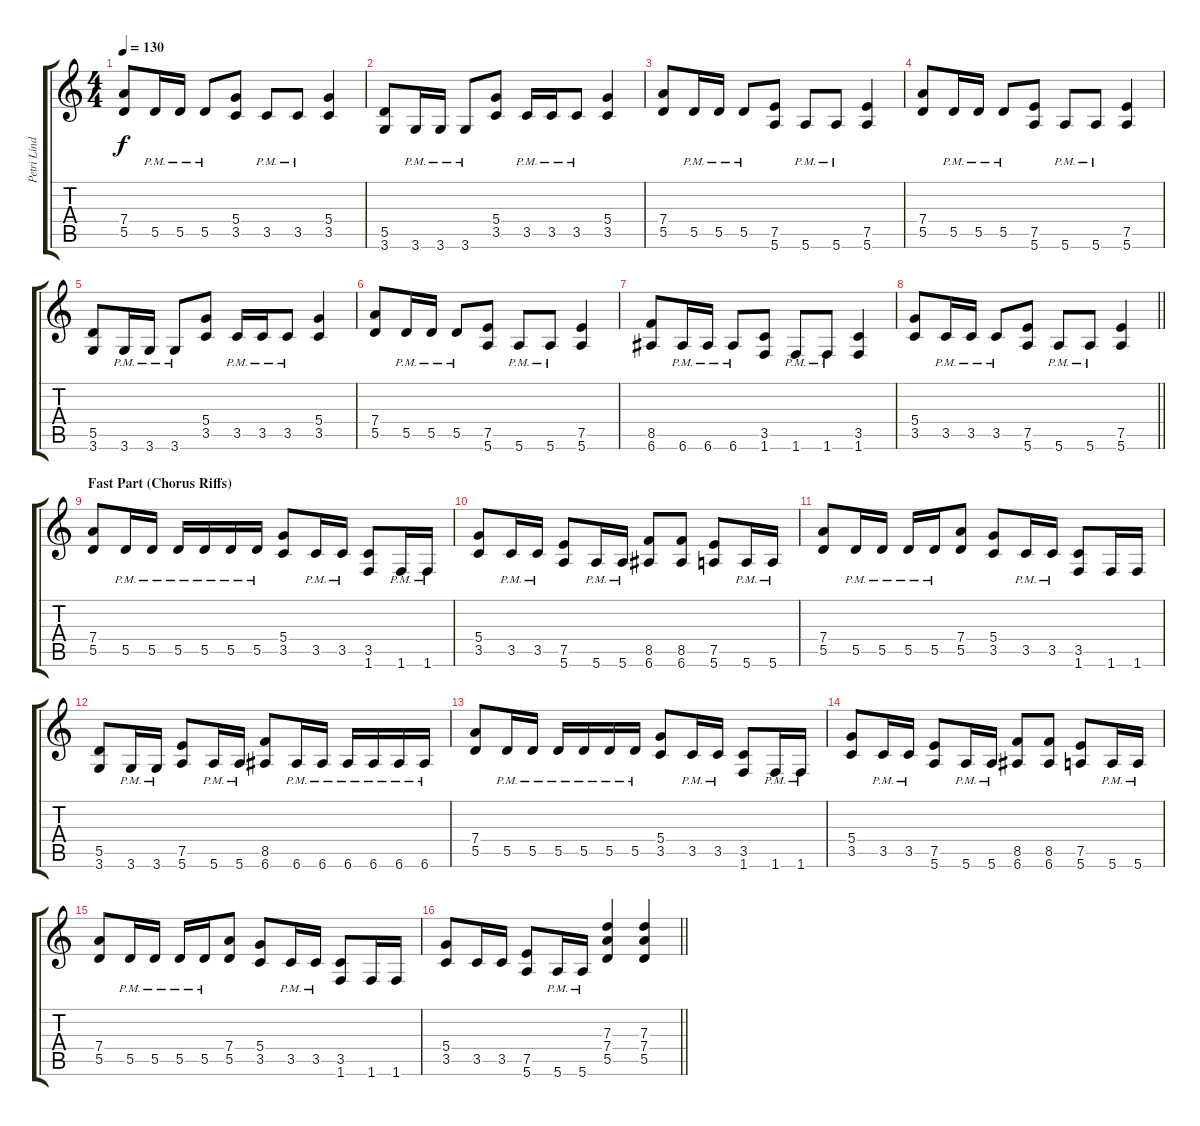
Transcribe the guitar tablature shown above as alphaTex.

\track ("Petri Lindroos" "Petri Lind") {instrument distortionguitar}
\staff {score tabs}
\tuning (E4 B3 G3 D3 A2 E2) {hide}
\ts (4 4)
\tempo 130
\clef g2
\ks c
(7.4 5.5).8{dy f} 5.5{pm}.16 5.5{pm}.16 5.5{pm}.8 (5.4 3.5).8 3.5{pm}.8 3.5{pm}.8 (5.4 3.5).4 |
(5.5 3.6).8 3.6{pm}.16 3.6{pm}.16 3.6{pm}.8 (5.4 3.5).8 3.5{pm}.16 3.5{pm}.16 3.5{pm}.8 (5.4 3.5).4 |
(7.4 5.5).8 5.5{pm}.16 5.5{pm}.16 5.5{pm}.8 (7.5 5.6).8 5.6{pm}.8 5.6{pm}.8 (7.5 5.6).4 |
(7.4 5.5).8 5.5{pm}.16 5.5{pm}.16 5.5{pm}.8 (7.5 5.6).8 5.6{pm}.8 5.6{pm}.8 (7.5 5.6).4 |
(5.5 3.6).8 3.6{pm}.16 3.6{pm}.16 3.6{pm}.8 (5.4 3.5).8 3.5{pm}.16 3.5{pm}.16 3.5{pm}.8 (5.4 3.5).4 |
(7.4 5.5).8 5.5{pm}.16 5.5{pm}.16 5.5{pm}.8 (7.5 5.6).8 5.6{pm}.8 5.6{pm}.8 (7.5 5.6).4 |
(8.5 6.6).8 6.6{pm}.16 6.6{pm}.16 6.6{pm}.8 (3.5 1.6).8 1.6{pm}.8 1.6{pm}.8 (3.5 1.6).4 |
\barLineRight lightlight
(5.4 3.5).8 3.5{pm}.16 3.5{pm}.16 3.5{pm}.8 (7.5 5.6).8 5.6{pm}.8 5.6{pm}.8 (7.5 5.6).4 |
\section ("" "Fast Part (Chorus Riffs)")
(7.4 5.5).8 5.5{pm}.16 5.5{pm}.16 5.5{pm}.16 5.5{pm}.16 5.5{pm}.16 5.5{pm}.16 (5.4 3.5).8 3.5{pm}.16 3.5{pm}.16 (3.5 1.6).8 1.6{pm}.16 1.6{pm}.16 |
(5.4 3.5).8 3.5{pm}.16 3.5{pm}.16 (7.5 5.6).8 5.6{pm}.16 5.6{pm}.16 (8.5 6.6).8 (8.5 6.6).8 (7.5 5.6).8 5.6{pm}.16 5.6{pm}.16 |
(7.4 5.5).8 5.5{pm}.16 5.5{pm}.16 5.5{pm}.16 5.5{pm}.16 (7.4 5.5).8 (5.4 3.5).8 3.5{pm}.16 3.5{pm}.16 (3.5 1.6).8 1.6.16 1.6.16 |
(5.5 3.6).8 3.6{pm}.16 3.6{pm}.16 (7.5 5.6).8 5.6{pm}.16 5.6{pm}.16 (8.5 6.6).8 6.6{pm}.16 6.6{pm}.16 6.6{pm}.16 6.6{pm}.16 6.6{pm}.16 6.6{pm}.16 |
(7.4 5.5).8 5.5{pm}.16 5.5{pm}.16 5.5{pm}.16 5.5{pm}.16 5.5{pm}.16 5.5{pm}.16 (5.4 3.5).8 3.5{pm}.16 3.5{pm}.16 (3.5 1.6).8 1.6{pm}.16 1.6{pm}.16 |
(5.4 3.5).8 3.5{pm}.16 3.5{pm}.16 (7.5 5.6).8 5.6{pm}.16 5.6{pm}.16 (8.5 6.6).8 (8.5 6.6).8 (7.5 5.6).8 5.6{pm}.16 5.6{pm}.16 |
(7.4 5.5).8 5.5{pm}.16 5.5{pm}.16 5.5{pm}.16 5.5{pm}.16 (7.4 5.5).8 (5.4 3.5).8 3.5{pm}.16 3.5{pm}.16 (3.5 1.6).8 1.6.16 1.6.16 |
\barLineRight lightlight
(5.4 3.5).8 3.5.16 3.5.16 (7.5 5.6).8 5.6{pm}.16 5.6{pm}.16 (7.3 7.4 5.5).4 (7.3 7.4 5.5).4
